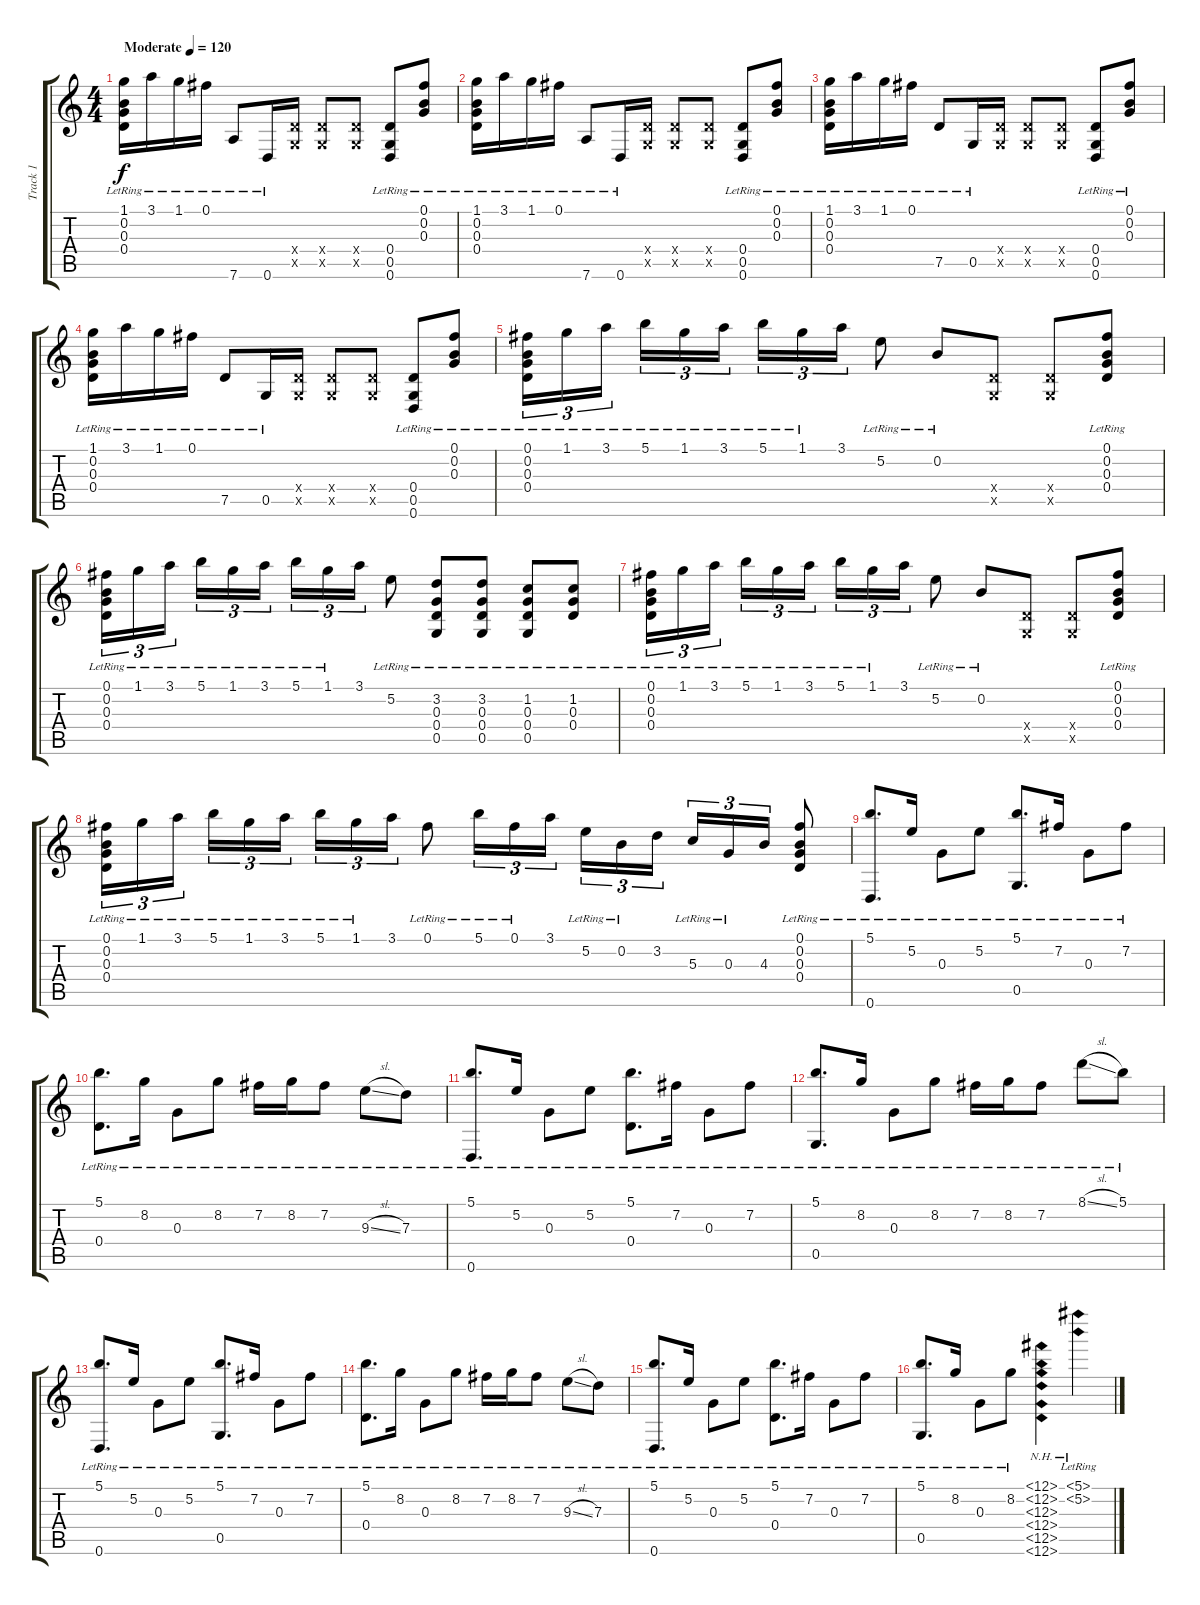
\track ("Track 1" "Track 1") {instrument acousticguitarsteel}
\staff {score tabs}
\tuning (Gb4 B3 G3 D3 G2 D2) {hide}
\ts (4 4)
\tempo (120 "Moderate")
\clef g2
\ks c
(1.1{lr} 0.2{lr} 0.3{lr} 0.4{lr}).16{dy f instrument acousticguitarsteel} 3.1{lr}.16 1.1{lr}.16 0.1{lr}.16 7.6{lr}.8 0.6{lr}.16 (0.4{x} 0.5{x}).16 (0.4{x} 0.5{x}).8 (0.4{x} 0.5{x}).8 (0.4{lr} 0.5{lr} 0.6{lr}).8 (0.1{lr} 0.2{lr} 0.3{lr}).8 |
(1.1{lr} 0.2{lr} 0.3{lr} 0.4{lr}).16 3.1{lr}.16 1.1{lr}.16 0.1{lr}.16 7.6{lr}.8 0.6{lr}.16 (0.4{x} 0.5{x}).16 (0.4{x} 0.5{x}).8 (0.4{x} 0.5{x}).8 (0.4{lr} 0.5{lr} 0.6{lr}).8 (0.1{lr} 0.2{lr} 0.3{lr}).8 |
(1.1{lr} 0.2{lr} 0.3{lr} 0.4{lr}).16 3.1{lr}.16 1.1{lr}.16 0.1{lr}.16 7.5{lr}.8 0.5{lr}.16 (0.4{x} 0.5{x}).16 (0.4{x} 0.5{x}).8 (0.4{x} 0.5{x}).8 (0.4{lr} 0.5{lr} 0.6{lr}).8 (0.1{lr} 0.2{lr} 0.3{lr}).8 |
(1.1{lr} 0.2{lr} 0.3{lr} 0.4{lr}).16 3.1{lr}.16 1.1{lr}.16 0.1{lr}.16 7.5{lr}.8 0.5{lr}.16 (0.4{x} 0.5{x}).16 (0.4{x} 0.5{x}).8 (0.4{x} 0.5{x}).8 (0.4{lr} 0.5{lr} 0.6{lr}).8 (0.1{lr} 0.2{lr} 0.3{lr}).8 |
(0.1{lr} 0.2{lr} 0.3{lr} 0.4{lr}).16{tu (3 2)} 1.1{lr}.16{tu (3 2)} 3.1{lr}.16{tu (3 2) beam splitsecondary} 5.1{lr}.16{tu (3 2)} 1.1{lr}.16{tu (3 2)} 3.1{lr}.16{tu (3 2)} 5.1{lr}.16{tu (3 2)} 1.1{lr}.16{tu (3 2)} 3.1.16{tu (3 2)} 5.2{lr}.8 0.2{lr}.8 (0.4{x} 0.5{x}).8 (0.4{x} 0.5{x}).8 (0.1{lr} 0.2{lr} 0.3{lr} 0.4{lr}).8 |
(0.1{lr} 0.2{lr} 0.3{lr} 0.4{lr}).16{tu (3 2)} 1.1{lr}.16{tu (3 2)} 3.1{lr}.16{tu (3 2) beam splitsecondary} 5.1{lr}.16{tu (3 2)} 1.1{lr}.16{tu (3 2)} 3.1{lr}.16{tu (3 2)} 5.1{lr}.16{tu (3 2)} 1.1{lr}.16{tu (3 2)} 3.1.16{tu (3 2)} 5.2{lr}.8 (3.2{lr} 0.3{lr} 0.4{lr} 0.5{lr}).8 (3.2{lr} 0.3{lr} 0.4{lr} 0.5{lr}).8 (1.2{lr} 0.3{lr} 0.4{lr} 0.5{lr}).8 (1.2{lr} 0.3{lr} 0.4{lr}).8 |
(0.1{lr} 0.2{lr} 0.3{lr} 0.4{lr}).16{tu (3 2)} 1.1{lr}.16{tu (3 2)} 3.1{lr}.16{tu (3 2) beam splitsecondary} 5.1{lr}.16{tu (3 2)} 1.1{lr}.16{tu (3 2)} 3.1{lr}.16{tu (3 2)} 5.1{lr}.16{tu (3 2)} 1.1{lr}.16{tu (3 2)} 3.1.16{tu (3 2)} 5.2{lr}.8 0.2{lr}.8 (0.4{x} 0.5{x}).8 (0.4{x} 0.5{x}).8 (0.1{lr} 0.2{lr} 0.3{lr} 0.4{lr}).8 |
(0.1{lr} 0.2{lr} 0.3{lr} 0.4{lr}).16{tu (3 2)} 1.1{lr}.16{tu (3 2)} 3.1{lr}.16{tu (3 2) beam splitsecondary} 5.1{lr}.16{tu (3 2)} 1.1{lr}.16{tu (3 2)} 3.1{lr}.16{tu (3 2)} 5.1{lr}.16{tu (3 2)} 1.1{lr}.16{tu (3 2)} 3.1.16{tu (3 2)} 0.1{lr}.8 5.1{lr}.16{tu (3 2)} 0.1{lr}.16{tu (3 2)} 3.1.16{tu (3 2) beam splitsecondary} 5.2{lr}.16{tu (3 2)} 0.2{lr}.16{tu (3 2)} 3.2.16{tu (3 2)} 5.3{lr}.16{tu (3 2)} 0.3{lr}.16{tu (3 2)} 4.3.16{tu (3 2)} (0.1{lr} 0.2{lr} 0.3{lr} 0.4{lr}).8 |
(5.1{lr} 0.6{lr}).8{d} 5.2{lr}.16 0.3{lr}.8 5.2{lr}.8 (5.1{lr} 0.5{lr}).8{d} 7.2{lr}.16 0.3{lr}.8 7.2{lr}.8 |
(5.1{lr} 0.4{lr}).8{d} 8.2{lr}.16 0.3{lr}.8 8.2{lr}.8 7.2{lr}.16 8.2{lr}.16 7.2{lr}.8 9.3{sl lr}.8 7.3{lr}.8 |
(5.1{lr} 0.6{lr}).8{d} 5.2{lr}.16 0.3{lr}.8 5.2{lr}.8 (5.1{lr} 0.4).8{d} 7.2{lr}.16 0.3{lr}.8 7.2{lr}.8 |
(5.1{lr} 0.5).8{d} 8.2{lr}.16 0.3{lr}.8 8.2{lr}.8 7.2{lr}.16 8.2{lr}.16 7.2{lr}.8 8.1{sl lr}.8 5.1{lr}.8 |
(5.1{lr} 0.6{lr}).8{d} 5.2{lr}.16 0.3{lr}.8 5.2{lr}.8 (5.1{lr} 0.5{lr}).8{d} 7.2{lr}.16 0.3{lr}.8 7.2{lr}.8 |
(5.1{lr} 0.4{lr}).8{d} 8.2{lr}.16 0.3{lr}.8 8.2{lr}.8 7.2{lr}.16 8.2{lr}.16 7.2{lr}.8 9.3{sl lr}.8 7.3{lr}.8 |
(5.1{lr} 0.6{lr}).8{d} 5.2{lr}.16 0.3{lr}.8 5.2{lr}.8 (5.1{lr} 0.4).8{d} 7.2{lr}.16 0.3{lr}.8 7.2{lr}.8 |
(5.1{lr} 0.5).8{d} 8.2{lr}.16 0.3{lr}.8 8.2{lr}.8 (12.1{nh} 12.2{nh} 12.3{nh} 12.4{nh} 12.5{nh} 12.6{nh}).4 (5.1{nh lr} 5.2{nh lr}).4
